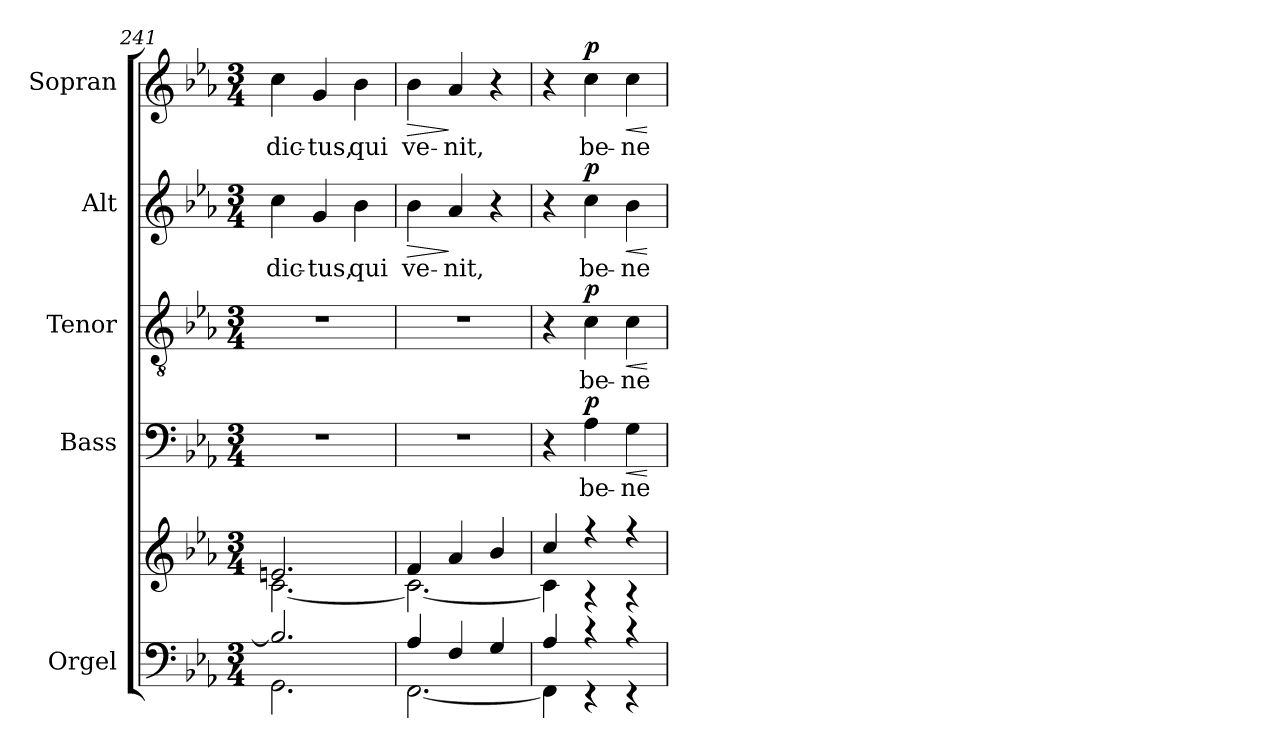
**kern	**kern	**kern	**text	**dynam	**kern	**text	**dynam	**kern	**text	**dynam	**kern	**text	**dynam
*part5	*part5	*part4	*part4	*part4	*part3	*part3	*part3	*part2	*part2	*part2	*part1	*part1	*part1
*staff6	*staff5	*staff4	*staff4	*staff4	*staff3	*staff3	*staff3	*staff2	*staff2	*staff2	*staff1	*staff1	*staff1
*I"Orgel	*	*I"Bass	*	*	*I"Tenor	*	*	*I"Alt	*	*	*I"Sopran	*	*
*I'Org.	*	*I'B.	*	*	*I'T.	*	*	*I'A.	*	*	*I'S.	*	*
*clefF4	*clefG2	*clefF4	*	*	*clefGv2	*	*	*clefG2	*	*	*clefG2	*	*
*k[b-e-a-]	*k[b-e-a-]	*k[b-e-a-]	*	*	*k[b-e-a-]	*	*	*k[b-e-a-]	*	*	*k[b-e-a-]	*	*
*E-:	*E-:	*E-:	*	*	*E-:	*	*	*E-:	*	*	*E-:	*	*
*M3/4	*M3/4	*M3/4	*	*	*M3/4	*	*	*M3/4	*	*	*M3/4	*	*
=241	=241	=241	=241	=241	=241	=241	=241	=241	=241	=241	=241	=241	=241
*^	*^	*	*	*	*	*	*	*	*	*	*	*	*
!	!	!	!	!	!	!	!	!	!	!	!LO:LY:b	!	!	!LO:LY:b	!
2.B-/]	2.GG\	2.en/	[<2.c\	2.r	.	.	2.r	.	.	4cc\	-dic-	.	4cc\	-dic-	.
!	!	!	!	!	!	!	!	!	!	!	!LO:LY:b	!	!	!LO:LY:b	!
.	.	.	.	.	.	.	.	.	.	4g/	-tus,	.	4g/	-tus,	.
!	!	!	!	!	!	!	!	!	!	!	!LO:LY:b	!	!	!LO:LY:b	!
.	.	.	.	.	.	.	.	.	.	4b-\	qui	.	4b-\	qui	.
!!LO:PB:g=z
=242	=242	=242	=242	=242	=242	=242	=242	=242	=242	=242	=242	=242	=242	=242	=242
!	!	!	!	!	!	!	!	!	!	!	!LO:LY:b	!LO:HP:b	!	!LO:LY:b	!LO:HP:b
4A-/	[<2.FF\	4f/	2.c\_	2.r	.	.	2.r	.	.	4b-\	ve-	>	4b-\	ve-	>
!	!	!	!	!	!	!	!	!	!	!	!LO:LY:b	!	!	!LO:LY:b	!
4F/	.	4a-/	.	.	.	.	.	.	.	4a-/	-nit,	]	4a-/	-nit,	]
4G/	.	4b-/	.	.	.	.	.	.	.	4r	.	.	4r	.	.
=243	=243	=243	=243	=243	=243	=243	=243	=243	=243	=243	=243	=243	=243	=243	=243
4A-/	4FF\]	4cc/	4c\]	4r	.	.	4r	.	.	4r	.	.	4r	.	.
!	!	!	!	!	!LO:LY:b	!LO:DY:a	!	!LO:LY:b	!LO:DY:a	!	!LO:LY:b	!LO:DY:a	!	!LO:LY:b	!LO:DY:a
4r	4r	4r	4r	4A-\	be-	p	4c\	be-	p	4cc\	be-	p	4cc\	be-	p
!	!	!	!	!	!LO:LY:b	!LO:HP:b	!	!LO:LY:b	!LO:HP:b	!	!LO:LY:b	!LO:HP:b	!	!LO:LY:b	!LO:HP:b
4r	4r	4r	4r	4G\	-ne-	<	4c\	-ne-	<	4b-\	-ne-	<	4cc\	-ne-	<
*v	*v	*	*	*	*	*	*	*	*	*	*	*	*	*	*
*	*v	*v	*	*	*	*	*	*	*	*	*	*	*	*
.	.	.	.	[	.	.	[	.	.	[	.	.	[
=	=	=	=	=	=	=	=	=	=	=	=	=	=
*-	*-	*-	*-	*-	*-	*-	*-	*-	*-	*-	*-	*-	*-
